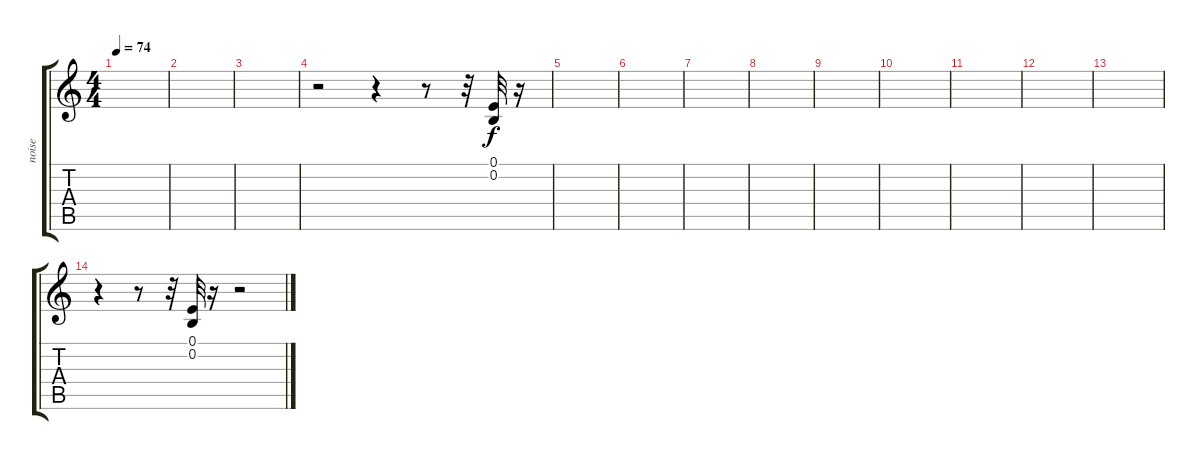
\track ("noise" "noise") {instrument guitarfretnoise}
\staff {score tabs}
\tuning (E4 B3 G3 D3 A2 E2) {hide}
\ts (4 4)
\tempo 74
\clef g2
\ks c
|
|
|
r.2 r.4 r.8 r.32 (0.1 0.2).32 r.16 |
|
|
|
|
|
|
|
|
|
r.4 r.8 r.32 (0.1 0.2).32 r.16 r.2
